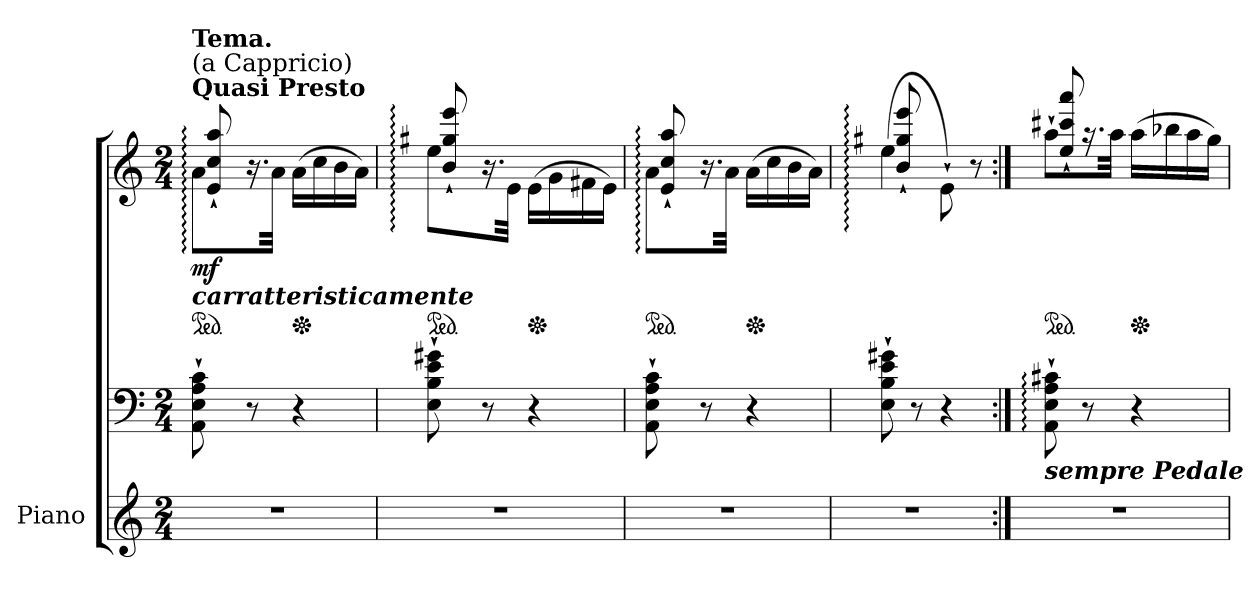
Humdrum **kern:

**kern	**kern	**kern	**dynam
*part1	*part1	*part1	*part1
*staff3	*staff2	*staff1	*staff1/2/3
*I"Piano	*	*	*
*I'Pno.	*	*	*
*clefG2	*clefF4	*clefG2	*
*k[]	*k[]	*k[]	*
*M2/4	*M2/4	*M2/4	*
*MM100	*MM100	*MM100	*
*	*	*ped	*
=1	=1	=1	=1
*	*	*^	*
*	*	*	*^	*
!	!	!LO:TX:a:B:t=Quasi Presto	!	!	!
!	!	!LO:TX:t=(a Cappricio)	!	!	!
!	!	!LO:TX:a:B:t=Tema.	!	!	!
!	!	!LO:TX:b:Bi:t=carratteristicamente	!	!	!
!	!	!	!	!	!LO:DY:b
2r	8AA\` 8E\` 8A\` 8c\`	8a\L	8e/` 8cc/` 8aa/`	8AA/yy:` 8E/yy:` 8A/yy:` 8c/yy:` 8e/yy:` 8a/yy:` 8cc/yy:` 8aa/yy:`	mf
.	8r	16.r	4.ryy	4.ryy	.
*	*	*MM80	*	*	*
.	.	32a\Jkk	.	.	.
*	*	*Xped	*	*	*
*	*	*MM120	*	*	*
.	4r	(>16a\LL	.	.	.
.	.	16cc\	.	.	.
.	.	16b\	.	.	.
.	.	16a\JJ)	.	.	.
=2	=2	=2	=2	=2	=2
*	*	*ped	*	*	*
2r	8E\` 8B\` 8e\` 8g#X\`	8ee\L	8b/` 8gg#X/` 8eee/`	8E/yy:` 8B/yy:` 8e/yy:` 8g#X/yy:` 8b/yy:` 8ee/yy:` 8gg#/yy:` 8eee/yy:`	.
.	8r	16.r	4.ryy	4.ryy	.
*	*	*MM80	*	*	*
.	.	32e\Jkk	.	.	.
*	*	*Xped	*	*	*
*	*	*MM120	*	*	*
.	4r	(>16e\LL	.	.	.
.	.	16g#\	.	.	.
.	.	16f#X\	.	.	.
.	.	16e\JJ)	.	.	.
=3	=3	=3	=3	=3	=3
*	*	*ped	*	*	*
2r	8AA\` 8E\` 8A\` 8c\`	8a\L	8e/` 8cc/` 8aa/`	8AA/yy:` 8E/yy:` 8A/yy:` 8c/yy:` 8e/yy:` 8a/yy:` 8cc/yy:` 8aa/yy:`	.
.	8r	16.r	4.ryy	4.ryy	.
*	*	*MM80	*	*	*
.	.	32a\Jkk	.	.	.
*	*	*Xped	*	*	*
*	*	*MM120	*	*	*
.	4r	(>16a\LL	.	.	.
.	.	16cc\	.	.	.
.	.	16b\	.	.	.
.	.	16a\JJ)	.	.	.
=4	=4	=4	=4	=4	=4
*	*	*MM110	*	*	*
2r	8E\` 8B\` 8e\` 8g#X\`	(>4ee\	8b/` 8gg#X/` 8eee/`	8E/yy:` 8B/yy:` 8e/yy:` 8g#X/yy:` 8b/yy:` 8ee/yy:` 8gg#/yy:` 8eee/yy:`	.
.	8r	.	4.ryy	4.ryy	.
.	4r	8e`\)	.	.	.
.	.	8r	.	.	.
*	*	*v	*v	*v	*
=5:|!	=5:|!	=5:|!	=5:|!
*	*	*ped	*
*	*	*^	*
!	!LO:TX:b:Bi:t=sempre Pedale	!	!	!
2r	8AA\:` 8E\:` 8A\:` 8c#X\:`	8aa`\L	8ee/:` 8aa/yy:` 8ccc#X/:` 8aaa/:`	.
.	8r	16.raa	4.ryy	.
*	*	*MM80	*	*
.	.	32aa\Jkk	.	.
*	*	*Xped	*	*
*	*	*MM120	*	*
.	4r	(>16aa\LL	.	.
.	.	16bb-X\	.	.
.	.	16aa\	.	.
.	.	16gg\JJ)	.	.
*	*	*v	*v	*
=	=	=	=
*-	*-	*-	*-
